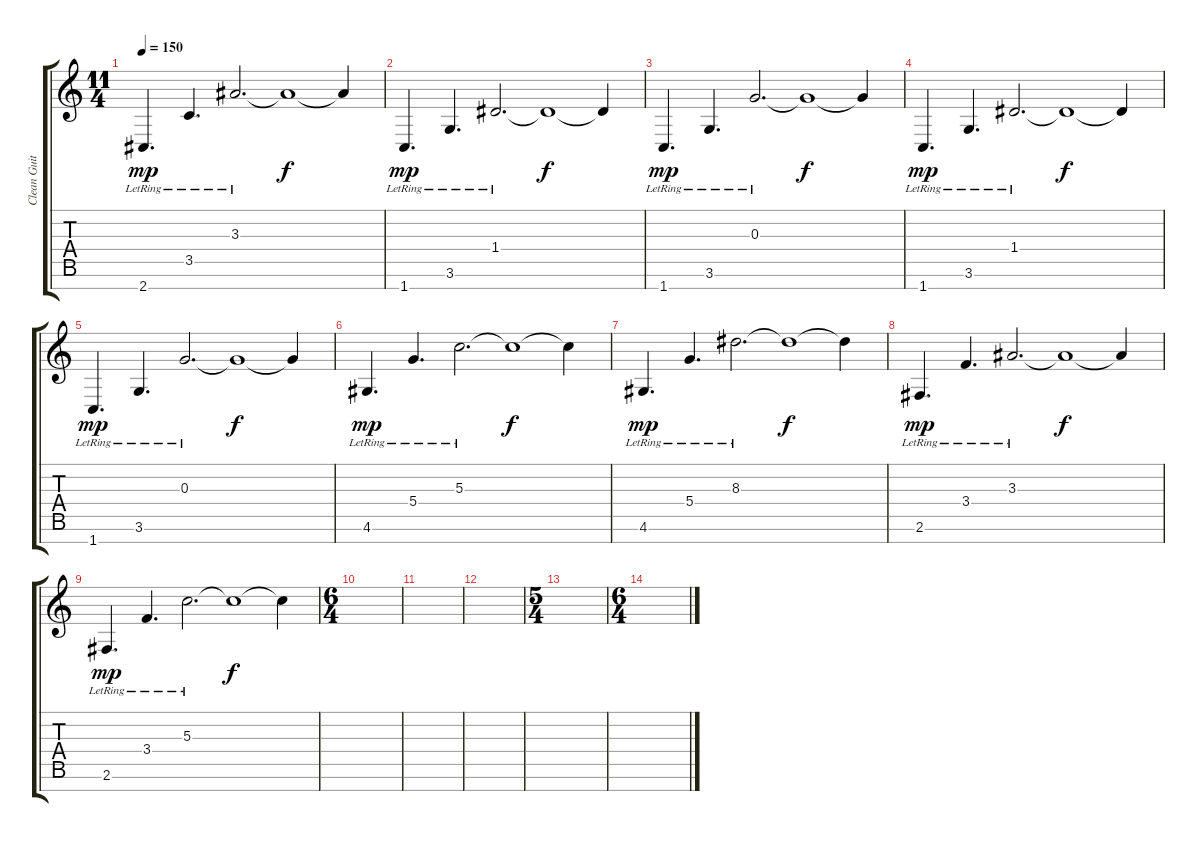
\track ("Clean Guitar" "Clean Guit") {instrument electricguitarclean}
\staff {score tabs}
\tuning (E4 B3 G3 D3 A2 E2 B1) {hide}
\ts (11 4)
\tempo 150
\clef g2
\ks c
2.7{lr}.4{d dy mp} 3.5{lr}.4{d} 3.3{lr}.2{d} 3.3{t}.1{dy f} 3.3{t}.4 |
1.7{lr}.4{d dy mp} 3.6{lr}.4{d} 1.4{lr}.2{d} 1.4{t}.1{dy f} 1.4{t}.4 |
1.7{lr}.4{d dy mp} 3.6{lr}.4{d} 0.3{lr}.2{d} 0.3{t}.1{dy f} 0.3{t}.4 |
1.7{lr}.4{d dy mp} 3.6{lr}.4{d} 1.4{lr}.2{d} 1.4{t}.1{dy f} 1.4{t}.4 |
1.7{lr}.4{d dy mp} 3.6{lr}.4{d} 0.3{lr}.2{d} 0.3{t}.1{dy f} 0.3{t}.4 |
4.6{lr}.4{d dy mp} 5.4{lr}.4{d} 5.3{lr}.2{d} 5.3{t}.1{dy f} 5.3{t}.4 |
4.6{lr}.4{d dy mp} 5.4{lr}.4{d} 8.3{lr}.2{d} 8.3{t}.1{dy f} 8.3{t}.4 |
2.6{lr}.4{d dy mp} 3.4{lr}.4{d} 3.3{lr}.2{d} 3.3{t}.1{dy f} 3.3{t}.4 |
2.6{lr}.4{d dy mp} 3.4{lr}.4{d} 5.3{lr}.2{d} 5.3{t}.1{dy f} 5.3{t}.4 |
\ts (6 4)
|
|
|
\ts (5 4)
|
\ts (6 4)
